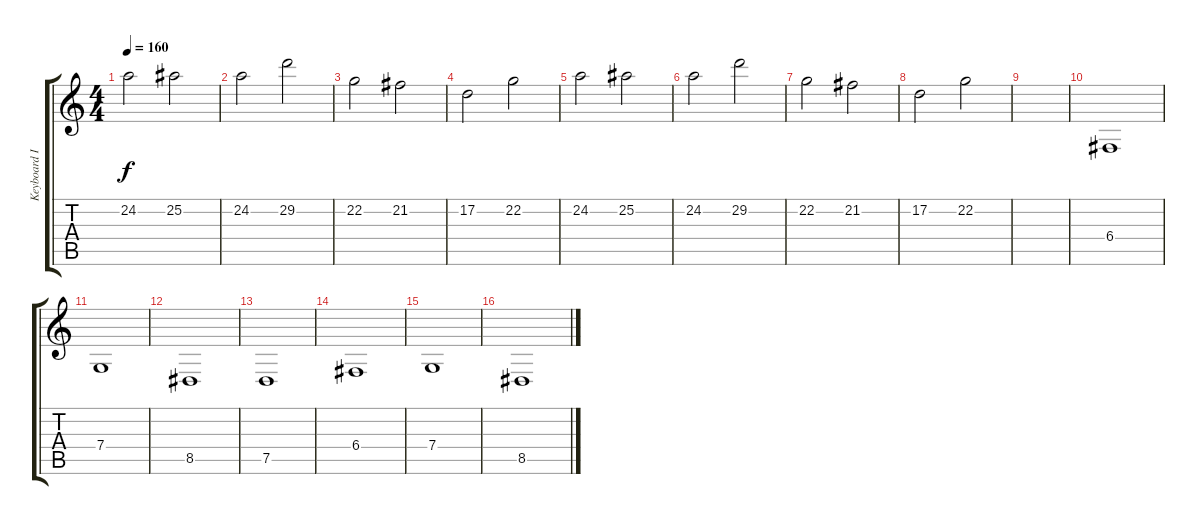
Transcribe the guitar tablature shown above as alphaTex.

\track ("Keyboard I" "Keyboard I") {instrument stringensemble1}
\staff {score tabs}
\tuning (D4 A3 F3 C3 G2 D2) {hide}
\ts (4 4)
\tempo 160
\clef g2
\ks c
24.2.2{dy f} 25.2.2 |
24.2.2 29.2.2 |
22.2.2 21.2.2 |
17.2.2 22.2.2 |
24.2.2 25.2.2 |
24.2.2 29.2.2 |
22.2.2 21.2.2 |
17.2.2 22.2.2 |
|
6.4.1 |
7.4.1 |
8.5.1 |
7.5.1 |
6.4.1 |
7.4.1 |
8.5.1
